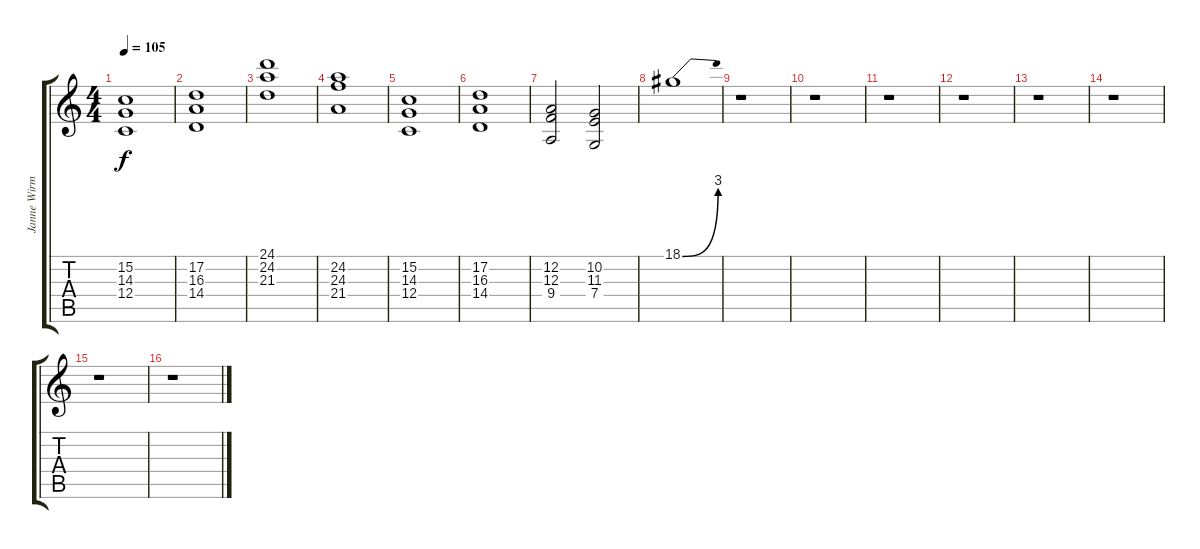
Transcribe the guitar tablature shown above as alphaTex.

\track ("Janne Wirman" "Janne Wirm") {instrument stringensemble1}
\staff {score tabs}
\tuning (D4 A3 F3 C3 G2 D2) {hide}
\ts (4 4)
\tempo 105
\clef g2
\ks c
(15.2 14.3 12.4).1{dy f instrument stringensemble1} |
(17.2 16.3 14.4).1 |
(24.1 24.2 21.3).1 |
(24.2 24.3 21.4).1 |
(15.2 14.3 12.4).1 |
(17.2 16.3 14.4).1 |
(12.2 12.3 9.4).2 (10.2 11.3 7.4).2 |
18.1{be (bend 0 0 60 12)}.1 |
r.1 |
r.1 |
r.1 |
r.1 |
r.1 |
r.1 |
r.1 |
r.1
